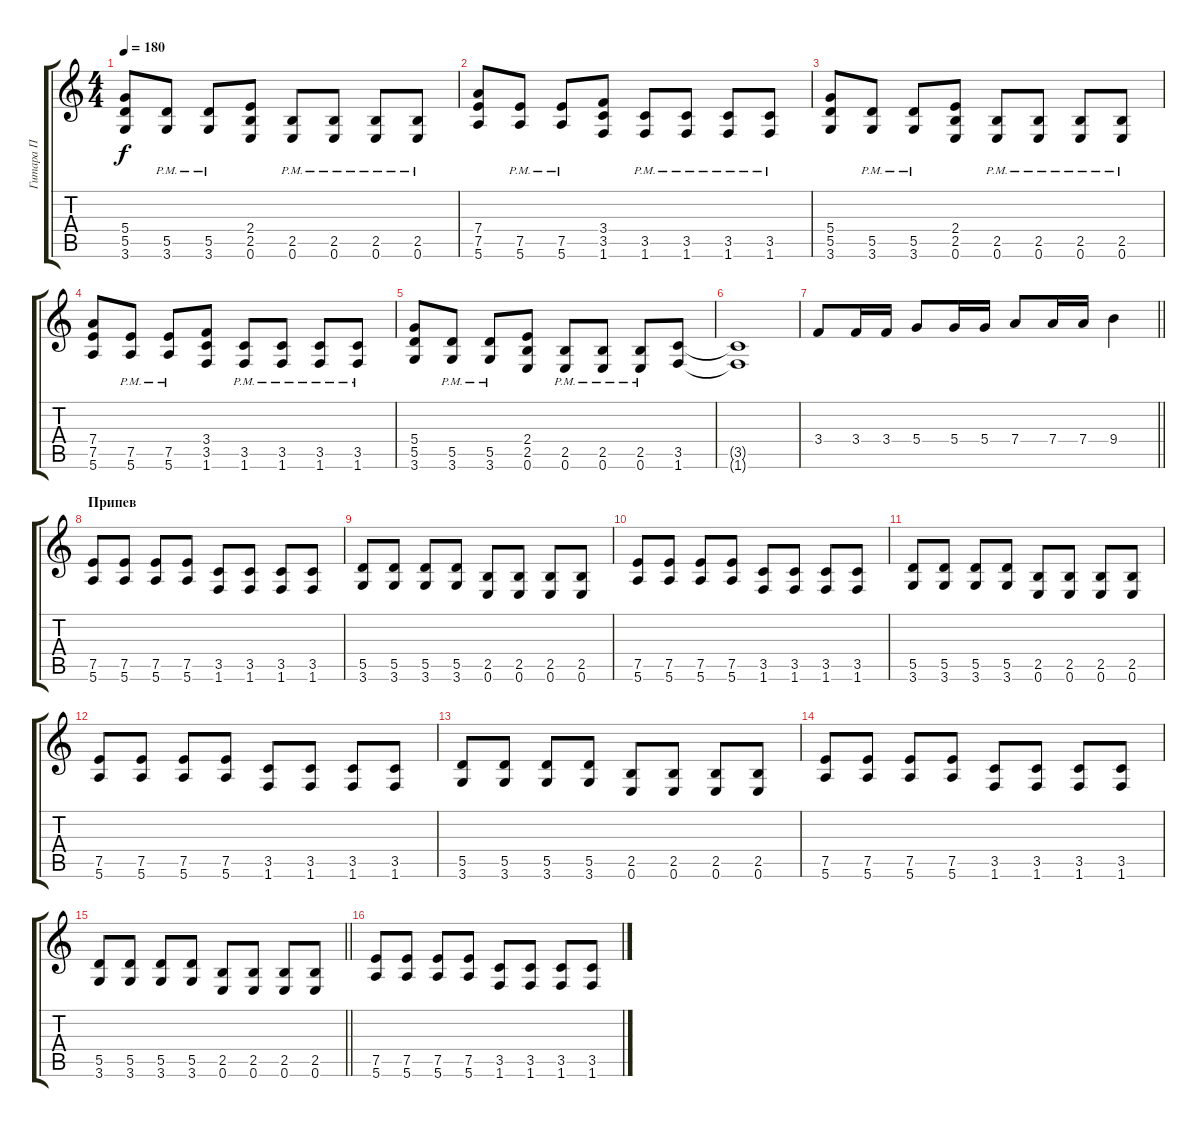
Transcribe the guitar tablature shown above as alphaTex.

\track ("Гитара П" "Гитара П") {instrument overdrivenguitar}
\staff {score tabs}
\tuning (E4 B3 G3 D3 A2 E2) {hide}
\ts (4 4)
\tempo 180
\clef g2
\ks c
(5.4 5.5 3.6).8{dy f} (5.5{pm} 3.6{pm}).8 (5.5{pm} 3.6{pm}).8 (2.4 2.5 0.6).8 (2.5{pm} 0.6{pm}).8 (2.5{pm} 0.6{pm}).8 (2.5{pm} 0.6{pm}).8 (2.5{pm} 0.6{pm}).8 |
(7.4 7.5 5.6).8 (7.5{pm} 5.6{pm}).8 (7.5{pm} 5.6{pm}).8 (3.4 3.5 1.6).8 (3.5{pm} 1.6{pm}).8 (3.5{pm} 1.6{pm}).8 (3.5{pm} 1.6{pm}).8 (3.5{pm} 1.6{pm}).8 |
(5.4 5.5 3.6).8 (5.5{pm} 3.6{pm}).8 (5.5{pm} 3.6{pm}).8 (2.4 2.5 0.6).8 (2.5{pm} 0.6{pm}).8 (2.5{pm} 0.6{pm}).8 (2.5{pm} 0.6{pm}).8 (2.5{pm} 0.6{pm}).8 |
(7.4 7.5 5.6).8 (7.5{pm} 5.6{pm}).8 (7.5{pm} 5.6{pm}).8 (3.4 3.5 1.6).8 (3.5{pm} 1.6{pm}).8 (3.5{pm} 1.6{pm}).8 (3.5{pm} 1.6{pm}).8 (3.5{pm} 1.6{pm}).8 |
(5.4 5.5 3.6).8 (5.5{pm} 3.6{pm}).8 (5.5{pm} 3.6{pm}).8 (2.4 2.5 0.6).8 (2.5{pm} 0.6{pm}).8 (2.5{pm} 0.6{pm}).8 (2.5{pm} 0.6{pm}).8 (3.5 1.6).8 |
(3.5{t} 1.6{t}).1 |
\barLineRight lightlight
3.4.8 3.4.16 3.4.16 5.4.8 5.4.16 5.4.16 7.4.8 7.4.16 7.4.16 9.4.4 |
\section ("" "Припев")
(7.5 5.6).8 (7.5 5.6).8 (7.5 5.6).8 (7.5 5.6).8 (3.5 1.6).8 (3.5 1.6).8 (3.5 1.6).8 (3.5 1.6).8 |
(5.5 3.6).8 (5.5 3.6).8 (5.5 3.6).8 (5.5 3.6).8 (2.5 0.6).8 (2.5 0.6).8 (2.5 0.6).8 (2.5 0.6).8 |
(7.5 5.6).8 (7.5 5.6).8 (7.5 5.6).8 (7.5 5.6).8 (3.5 1.6).8 (3.5 1.6).8 (3.5 1.6).8 (3.5 1.6).8 |
(5.5 3.6).8 (5.5 3.6).8 (5.5 3.6).8 (5.5 3.6).8 (2.5 0.6).8 (2.5 0.6).8 (2.5 0.6).8 (2.5 0.6).8 |
(7.5 5.6).8 (7.5 5.6).8 (7.5 5.6).8 (7.5 5.6).8 (3.5 1.6).8 (3.5 1.6).8 (3.5 1.6).8 (3.5 1.6).8 |
(5.5 3.6).8 (5.5 3.6).8 (5.5 3.6).8 (5.5 3.6).8 (2.5 0.6).8 (2.5 0.6).8 (2.5 0.6).8 (2.5 0.6).8 |
(7.5 5.6).8 (7.5 5.6).8 (7.5 5.6).8 (7.5 5.6).8 (3.5 1.6).8 (3.5 1.6).8 (3.5 1.6).8 (3.5 1.6).8 |
\barLineRight lightlight
(5.5 3.6).8 (5.5 3.6).8 (5.5 3.6).8 (5.5 3.6).8 (2.5 0.6).8 (2.5 0.6).8 (2.5 0.6).8 (2.5 0.6).8 |
\section ("" " ")
(7.5 5.6).8 (7.5 5.6).8 (7.5 5.6).8 (7.5 5.6).8 (3.5 1.6).8 (3.5 1.6).8 (3.5 1.6).8 (3.5 1.6).8
